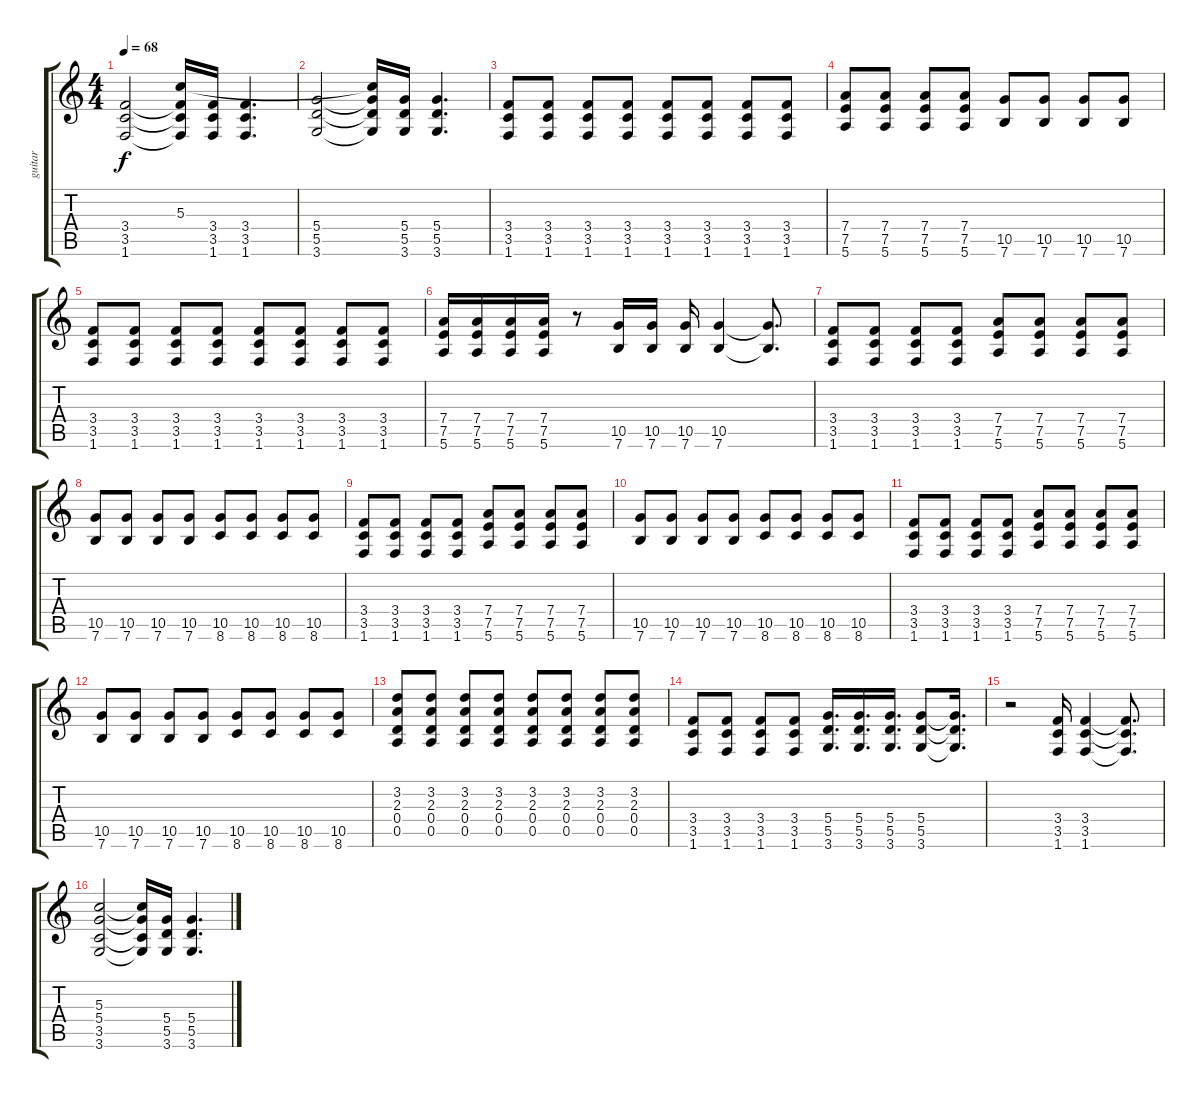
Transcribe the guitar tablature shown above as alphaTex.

\track ("guitar" "guitar") {instrument acousticguitarsteel}
\staff {score tabs}
\tuning (E4 B3 G3 D3 A2 E2) {hide}
\ts (4 4)
\tempo 68
\clef g2
\ks c
(3.4 3.5 1.6).2{dy f volume 8 instrument distortionguitar} (5.3{t} 3.4{t} 3.5{t} 1.6{t}).16 (3.4 3.5 1.6).16 (3.4 3.5 1.6).4{d} |
(5.4 5.5 3.6).2{volume 8 instrument distortionguitar} (5.3{t} 5.4{t} 5.5{t} 3.6{t}).16 (5.4 5.5 3.6).16 (5.4 5.5 3.6).4{d} |
(3.4 3.5 1.6).8 (3.4 3.5 1.6).8 (3.4 3.5 1.6).8 (3.4 3.5 1.6).8 (3.4 3.5 1.6).8 (3.4 3.5 1.6).8 (3.4 3.5 1.6).8 (3.4 3.5 1.6).8 |
(7.4 7.5 5.6).8 (7.4 7.5 5.6).8 (7.4 7.5 5.6).8 (7.4 7.5 5.6).8 (10.5 7.6).8 (10.5 7.6).8 (10.5 7.6).8 (10.5 7.6).8 |
(3.4 3.5 1.6).8 (3.4 3.5 1.6).8 (3.4 3.5 1.6).8 (3.4 3.5 1.6).8 (3.4 3.5 1.6).8 (3.4 3.5 1.6).8 (3.4 3.5 1.6).8 (3.4 3.5 1.6).8 |
(7.4 7.5 5.6).16 (7.4 7.5 5.6).16 (7.4 7.5 5.6).16 (7.4 7.5 5.6).16 r.8 (10.5 7.6).16 (10.5 7.6).16 (10.5 7.6).16 (10.5 7.6).4 (10.5{t} 7.6{t}).8{d} |
(3.4 3.5 1.6).8 (3.4 3.5 1.6).8 (3.4 3.5 1.6).8 (3.4 3.5 1.6).8 (7.4 7.5 5.6).8 (7.4 7.5 5.6).8 (7.4 7.5 5.6).8 (7.4 7.5 5.6).8 |
(10.5 7.6).8 (10.5 7.6).8 (10.5 7.6).8 (10.5 7.6).8 (10.5 8.6).8 (10.5 8.6).8 (10.5 8.6).8 (10.5 8.6).8 |
(3.4 3.5 1.6).8 (3.4 3.5 1.6).8 (3.4 3.5 1.6).8 (3.4 3.5 1.6).8 (7.4 7.5 5.6).8 (7.4 7.5 5.6).8 (7.4 7.5 5.6).8 (7.4 7.5 5.6).8 |
(10.5 7.6).8 (10.5 7.6).8 (10.5 7.6).8 (10.5 7.6).8 (10.5 8.6).8 (10.5 8.6).8 (10.5 8.6).8 (10.5 8.6).8 |
(3.4 3.5 1.6).8 (3.4 3.5 1.6).8 (3.4 3.5 1.6).8 (3.4 3.5 1.6).8 (7.4 7.5 5.6).8 (7.4 7.5 5.6).8 (7.4 7.5 5.6).8 (7.4 7.5 5.6).8 |
(10.5 7.6).8 (10.5 7.6).8 (10.5 7.6).8 (10.5 7.6).8 (10.5 8.6).8 (10.5 8.6).8 (10.5 8.6).8 (10.5 8.6).8 |
(3.2 2.3 0.4 0.5).8 (3.2 2.3 0.4 0.5).8 (3.2 2.3 0.4 0.5).8 (3.2 2.3 0.4 0.5).8 (3.2 2.3 0.4 0.5).8 (3.2 2.3 0.4 0.5).8 (3.2 2.3 0.4 0.5).8 (3.2 2.3 0.4 0.5).8 |
(3.4 3.5 1.6).8 (3.4 3.5 1.6).8 (3.4 3.5 1.6).8 (3.4 3.5 1.6).8 (5.4 5.5 3.6).16{d} (5.4 5.5 3.6).16{d} (5.4 5.5 3.6).16{d} (5.4 5.5 3.6).8 (5.4{t} 5.5{t} 3.6{t}).16{d} |
r.2 (3.4 3.5 1.6).16 (3.4 3.5 1.6).4 (3.4{t} 3.5{t} 1.6{t}).8{d} |
(5.3 5.4 3.5 3.6).2{volume 8 instrument distortionguitar} (5.3{t} 5.4{t} 3.5{t} 3.6{t}).16 (5.4 5.5 3.6).16 (5.4 5.5 3.6).4{d}
